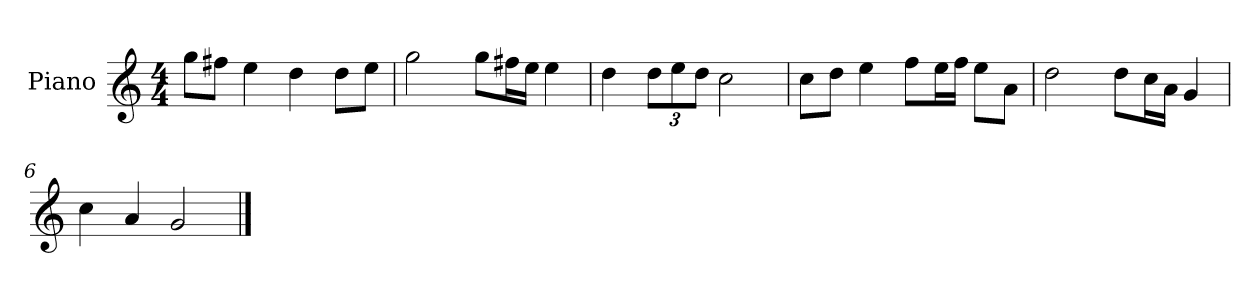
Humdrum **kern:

**kern
*part1
*staff1
*I"Piano
*I'P-no
*clefG2
*k[]
*M4/4
*MM90
=1
8gg\L
8ff#X\J
4ee\
4dd\
8dd\L
8ee\J
=2
2gg\
8gg\L
16ff#X\L
16ee\JJ
4ee\
=3
4dd\
*Xbrackettup
12dd\L
12ee\
12dd\J
2cc\
=4
8cc\L
8dd\J
4ee\
8ff\L
16ee\L
16ff\JJ
8ee\L
8a\J
=5
2dd\
8dd\L
16cc\L
16a\JJ
4g/
=6
4cc\
4a/
2g/
==
*-
